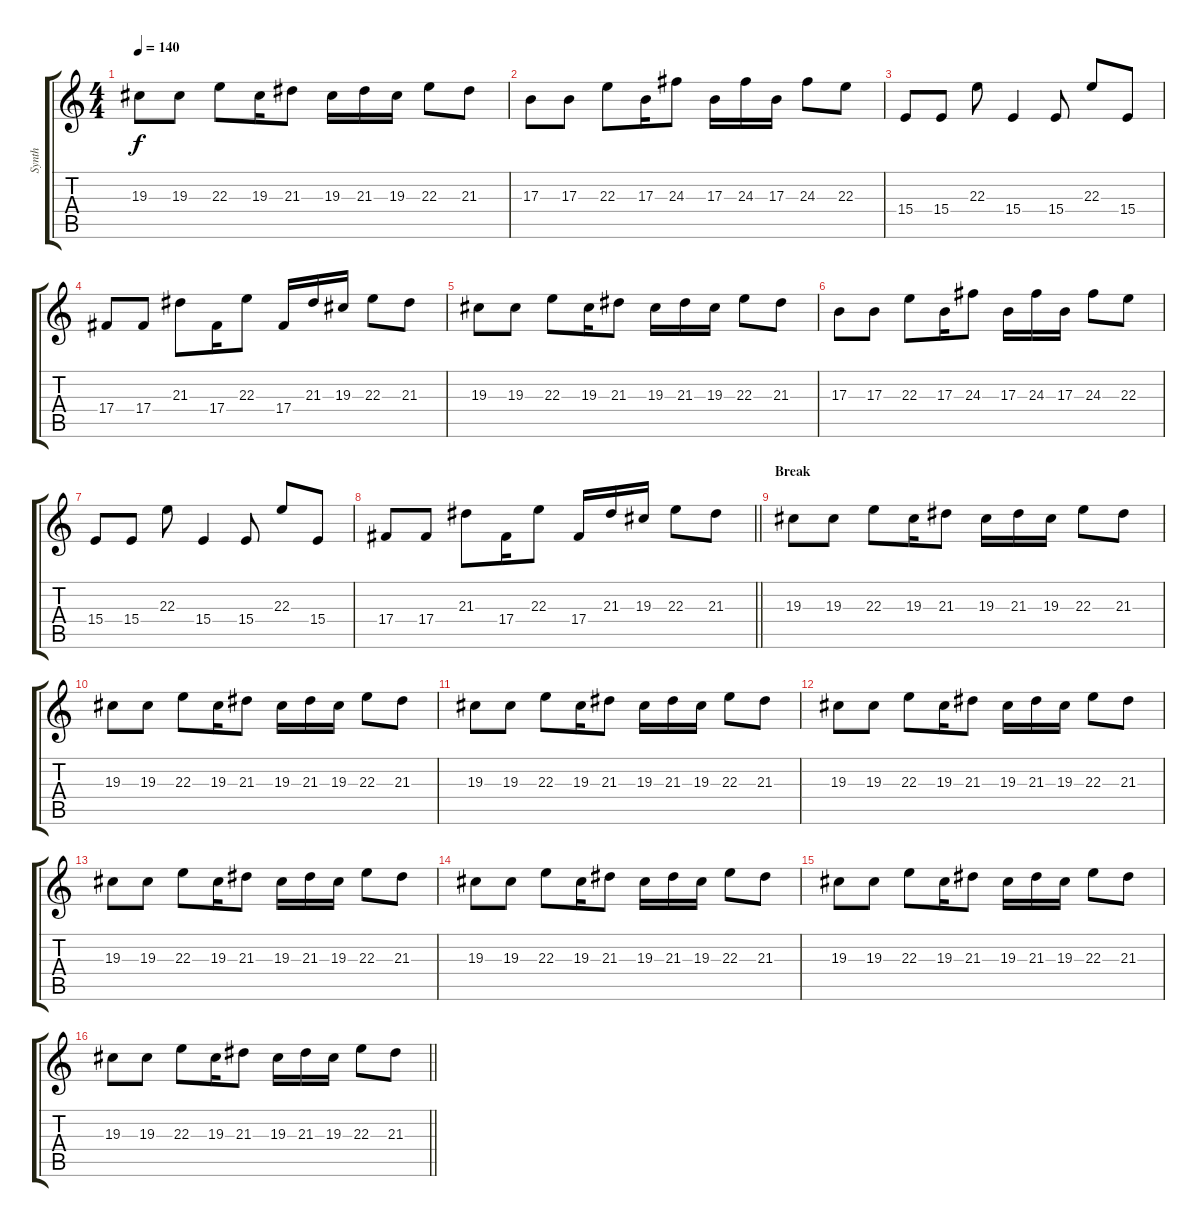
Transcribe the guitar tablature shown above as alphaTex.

\track ("Synth" "Synth") {instrument lead1square}
\staff {score tabs}
\tuning (Eb4 Bb3 Gb3 Db3 Ab2 Eb2) {hide}
\ts (4 4)
\tempo 140
\clef g2
\ks c
19.3.8{dy f} 19.3.8 22.3.8 19.3.16 21.3.8 19.3.16 21.3.16 19.3.16 22.3.8 21.3.8 |
17.3.8 17.3.8 22.3.8 17.3.16 24.3.8 17.3.16 24.3.16 17.3.16 24.3.8 22.3.8 |
15.4.8 15.4.8 22.3.8 15.4.4 15.4.8 22.3.8 15.4.8 |
17.4.8 17.4.8 21.3.8 17.4.16 22.3.8 17.4.16 21.3.16 19.3.16 22.3.8 21.3.8 |
19.3.8 19.3.8 22.3.8 19.3.16 21.3.8 19.3.16 21.3.16 19.3.16 22.3.8 21.3.8 |
17.3.8 17.3.8 22.3.8 17.3.16 24.3.8 17.3.16 24.3.16 17.3.16 24.3.8 22.3.8 |
15.4.8 15.4.8 22.3.8 15.4.4 15.4.8 22.3.8 15.4.8 |
\barLineRight lightlight
17.4.8 17.4.8 21.3.8 17.4.16 22.3.8 17.4.16 21.3.16 19.3.16 22.3.8 21.3.8 |
\section ("" "Break")
19.3.8 19.3.8 22.3.8 19.3.16 21.3.8 19.3.16 21.3.16 19.3.16 22.3.8 21.3.8 |
19.3.8 19.3.8 22.3.8 19.3.16 21.3.8 19.3.16 21.3.16 19.3.16 22.3.8 21.3.8 |
19.3.8 19.3.8 22.3.8 19.3.16 21.3.8 19.3.16 21.3.16 19.3.16 22.3.8 21.3.8 |
19.3.8 19.3.8 22.3.8 19.3.16 21.3.8 19.3.16 21.3.16 19.3.16 22.3.8 21.3.8 |
19.3.8 19.3.8 22.3.8 19.3.16 21.3.8 19.3.16 21.3.16 19.3.16 22.3.8 21.3.8 |
19.3.8 19.3.8 22.3.8 19.3.16 21.3.8 19.3.16 21.3.16 19.3.16 22.3.8 21.3.8 |
19.3.8 19.3.8 22.3.8 19.3.16 21.3.8 19.3.16 21.3.16 19.3.16 22.3.8 21.3.8 |
\barLineRight lightlight
19.3.8 19.3.8 22.3.8 19.3.16 21.3.8 19.3.16 21.3.16 19.3.16 22.3.8 21.3.8
